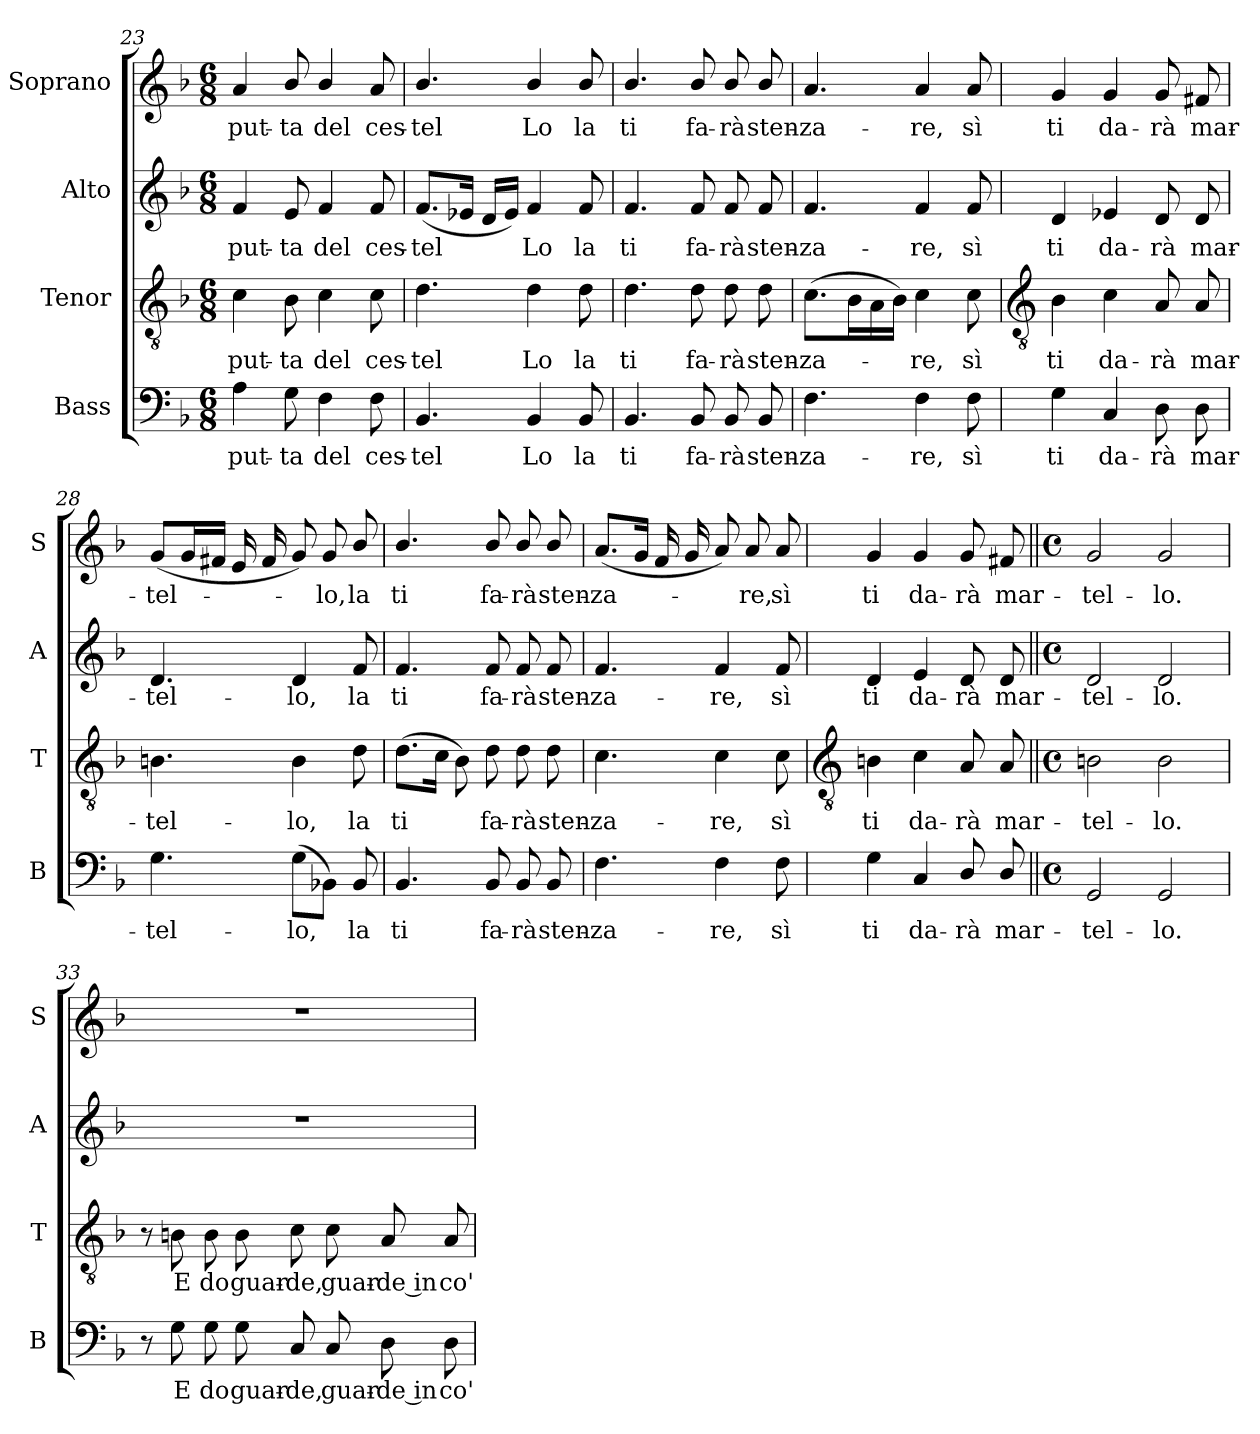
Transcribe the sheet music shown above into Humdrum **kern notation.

**kern	**text	**kern	**text	**kern	**text	**kern	**text
*part4	*part4	*part3	*part3	*part2	*part2	*part1	*part1
*staff4	*staff4	*staff3	*staff3	*staff2	*staff2	*staff1	*staff1
*I"Bass	*	*I"Tenor	*	*I"Alto	*	*I"Soprano	*
*I'B	*	*I'T	*	*I'A	*	*I'S	*
*clefF4	*	*clefGv2	*	*clefG2	*	*clefG2	*
*k[b-]	*	*k[b-]	*	*k[b-]	*	*k[b-]	*
*F:	*	*F:	*	*F:	*	*F:	*
*M6/8	*	*M6/8	*	*M6/8	*	*M6/8	*
=23	=23	=23	=23	=23	=23	=23	=23
!	!LO:LY:b	!	!LO:LY:b	!	!LO:LY:b	!	!LO:LY:b
4A	put-	4c	put-	4f	put-	4a	put-
!	!LO:LY:b	!	!LO:LY:b	!	!LO:LY:b	!	!LO:LY:b
8G	-ta	8B-	-ta	8e	-ta	8b-/	-ta
!	!LO:LY:b	!	!LO:LY:b	!	!LO:LY:b	!	!LO:LY:b
4F	del	4c	del	4f	del	4b-/	del
!	!LO:LY:b	!	!LO:LY:b	!	!LO:LY:b	!	!LO:LY:b
8F	ces-	8c	ces-	8f	ces-	8a	ces-
=24	=24	=24	=24	=24	=24	=24	=24
!	!LO:LY:b	!	!LO:LY:b	!	!LO:LY:b	!	!LO:LY:b
4.BB-	-tel	4.d	-tel	(<8.fL	-tel	4.b-/	-tel
.	.	.	.	16e-XJ	.	.	.
.	.	.	.	16dLL	.	.	.
.	.	.	.	16e-JJ)	.	.	.
!	!LO:LY:b	!	!LO:LY:b	!	!LO:LY:b	!	!LO:LY:b
4BB-	Lo	4d	Lo	4f	Lo	4b-/	Lo
!	!LO:LY:b	!	!LO:LY:b	!	!LO:LY:b	!	!LO:LY:b
8BB-	la	8d	la	8f	la	8b-/	la
=25	=25	=25	=25	=25	=25	=25	=25
!	!LO:LY:b	!	!LO:LY:b	!	!LO:LY:b	!	!LO:LY:b
4.BB-	ti	4.d	ti	4.f	ti	4.b-/	ti
!	!LO:LY:b	!	!LO:LY:b	!	!LO:LY:b	!	!LO:LY:b
8BB-	fa-	8d	fa-	8f	fa-	8b-/	fa-
!	!LO:LY:b	!	!LO:LY:b	!	!LO:LY:b	!	!LO:LY:b
8BB-	-rà	8d	-rà	8f	-rà	8b-/	-rà
!	!LO:LY:b	!	!LO:LY:b	!	!LO:LY:b	!	!LO:LY:b
8BB-	sten-	8d	sten-	8f	sten-	8b-/	sten-
=26	=26	=26	=26	=26	=26	=26	=26
!	!LO:LY:b	!	!LO:LY:b	!	!LO:LY:b	!	!LO:LY:b
4.F	-za-	(>8.cL	-za-	4.f	-za-	4.a	-za-
.	.	16B-	.	.	.	.	.
.	.	16A	.	.	.	.	.
.	.	16B-JJ)	.	.	.	.	.
!	!LO:LY:b	!	!LO:LY:b	!	!LO:LY:b	!	!LO:LY:b
4F	-re,	4c	re,	4f	-re,	4a	-re,
!	!LO:LY:b	!	!LO:LY:b	!	!LO:LY:b	!	!LO:LY:b
8F	sì	8c	sì	8f	sì	8a	sì
!!LO:LB:g=z
=27	=27	=27	=27	=27	=27	=27	=27
*	*	*clefGv2	*	*	*	*	*
!	!LO:LY:b	!	!LO:LY:b	!	!LO:LY:b	!	!LO:LY:b
4G	ti	4B-	ti	4d	ti	4g	ti
!	!LO:LY:b	!	!LO:LY:b	!	!LO:LY:b	!	!LO:LY:b
4C	da-	4c	da-	4e-X	da-	4g	da-
!	!LO:LY:b	!	!LO:LY:b	!	!LO:LY:b	!	!LO:LY:b
8D	-rà	8A	-rà	8d	-rà	8g	-rà
!	!LO:LY:b	!	!LO:LY:b	!	!LO:LY:b	!	!LO:LY:b
8D	mar-	8A	mar-	8d	mar-	8f#X	mar-
=28	=28	=28	=28	=28	=28	=28	=28
!	!LO:LY:b	!	!LO:LY:b	!	!LO:LY:b	!	!LO:LY:b
4.G	-tel-	4.Bn	-tel-	4.d	-tel-	(<8gL	-tel-
.	.	.	.	.	.	16gL	.
.	.	.	.	.	.	16f#XJJ	.
.	.	.	.	.	.	16eLL	.
.	.	.	.	.	.	16f#	.
!	!LO:LY:b	!	!LO:LY:b	!	!LO:LY:b	!	!
(>8GL	-lo,	4B	-lo,	4d	-lo,	8gJ)	.
!	!	!	!	!	!	!	!LO:LY:b
8BB-XJ)	.	.	.	.	.	8g	lo,
!	!LO:LY:b	!	!LO:LY:b	!	!LO:LY:b	!	!LO:LY:b
8BB-	la	8d	la	8f	la	8b-/	la
=29	=29	=29	=29	=29	=29	=29	=29
!	!LO:LY:b	!	!LO:LY:b	!	!LO:LY:b	!	!LO:LY:b
4.BB-	ti	(>8.dL	ti	4.f	ti	4.b-/	ti
.	.	16cJ	.	.	.	.	.
.	.	8B-)	.	.	.	.	.
!	!LO:LY:b	!	!LO:LY:b	!	!LO:LY:b	!	!LO:LY:b
8BB-	fa-	8d	fa-	8f	fa-	8b-/	fa-
!	!LO:LY:b	!	!LO:LY:b	!	!LO:LY:b	!	!LO:LY:b
8BB-	-rà	8d	-rà	8f	-rà	8b-/	-rà
!	!LO:LY:b	!	!LO:LY:b	!	!LO:LY:b	!	!LO:LY:b
8BB-	sten-	8d	sten-	8f	sten-	8b-/	sten-
=30	=30	=30	=30	=30	=30	=30	=30
!	!LO:LY:b	!	!LO:LY:b	!	!LO:LY:b	!	!LO:LY:b
4.F	-za-	4.c	-za-	4.f	-za-	(<8.aL	-za-
.	.	.	.	.	.	16gJ	.
.	.	.	.	.	.	16fLL	.
.	.	.	.	.	.	16g	.
!	!LO:LY:b	!	!LO:LY:b	!	!LO:LY:b	!	!
4F	-re,	4c	-re,	4f	-re,	8aJ)	.
!	!	!	!	!	!	!	!LO:LY:b
.	.	.	.	.	.	8a	re,
!	!LO:LY:b	!	!LO:LY:b	!	!LO:LY:b	!	!LO:LY:b
8F	sì	8c	sì	8f	sì	8a	sì
!!LO:LB:g=z
=31	=31	=31	=31	=31	=31	=31	=31
*	*	*clefGv2	*	*	*	*	*
!	!LO:LY:b	!	!LO:LY:b	!	!LO:LY:b	!	!LO:LY:b
4G	ti	4Bn	ti	4d	ti	4g	ti
!	!LO:LY:b	!	!LO:LY:b	!	!LO:LY:b	!	!LO:LY:b
4C	da-	4c	da-	4e	da-	4g	da-
!	!LO:LY:b	!	!LO:LY:b	!	!LO:LY:b	!	!LO:LY:b
8D/	-rà	8A	-rà	8d	-rà	8g	-rà
!	!LO:LY:b	!	!LO:LY:b	!	!LO:LY:b	!	!LO:LY:b
8D/	mar-	8A	mar-	8d	mar-	8f#X	mar-
=32||	=32||	=32||	=32||	=32||	=32||	=32||	=32||
*M4/4	*	*M4/4	*	*M4/4	*	*M4/4	*
*met(c)	*	*met(c)	*	*met(c)	*	*met(c)	*
!	!LO:LY:b	!	!LO:LY:b	!	!LO:LY:b	!	!LO:LY:b
2GG	-tel-	2Bn	-tel-	2d	-tel-	2g	-tel-
!	!LO:LY:b	!	!LO:LY:b	!	!LO:LY:b	!	!LO:LY:b
2GG	-lo.	2B	-lo.	2d	-lo.	2g	-lo.
=33	=33	=33	=33	=33	=33	=33	=33
8r	.	8r	.	1r	.	1r	.
!	!LO:LY:b	!	!LO:LY:b	!	!	!	!
8G	E	8Bn	E	.	.	.	.
!	!LO:LY:b	!	!LO:LY:b	!	!	!	!
8G	do	8B	do	.	.	.	.
!	!LO:LY:b	!	!LO:LY:b	!	!	!	!
8G	guar-	8B	guar-	.	.	.	.
!	!LO:LY:b	!	!LO:LY:b	!	!	!	!
8C	-de,	8c	-de,	.	.	.	.
!	!LO:LY:b	!	!LO:LY:b	!	!	!	!
8C	guar-	8c	guar-	.	.	.	.
!	!LO:LY:b	!	!LO:LY:b	!	!	!	!
8D	-de in	8A	-de in	.	.	.	.
!	!LO:LY:b	!	!LO:LY:b	!	!	!	!
8D	co'	8A	co'	.	.	.	.
=	=	=	=	=	=	=	=
*-	*-	*-	*-	*-	*-	*-	*-
